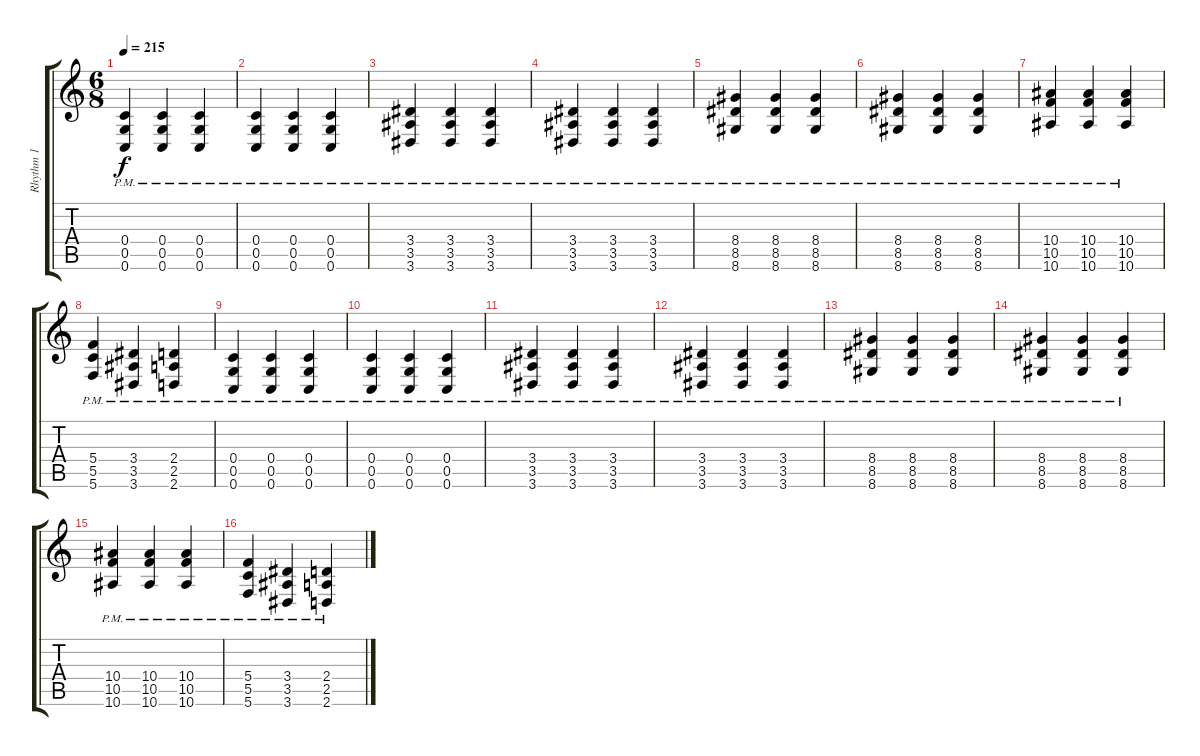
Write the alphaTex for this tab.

\track ("Rhythm 1" "Rhythm 1") {instrument distortionguitar}
\staff {score tabs}
\tuning (D4 A3 F3 C3 G2 C2) {hide}
\ts (6 8)
\tempo 215
\clef g2
\ks c
(0.4{pm} 0.5{pm} 0.6{pm}).4{dy f} (0.4{pm} 0.5{pm} 0.6{pm}).4 (0.4{pm} 0.5{pm} 0.6{pm}).4 |
(0.4{pm} 0.5{pm} 0.6{pm}).4 (0.4{pm} 0.5{pm} 0.6{pm}).4 (0.4{pm} 0.5{pm} 0.6{pm}).4 |
(3.4{pm} 3.5{pm} 3.6{pm}).4 (3.4{pm} 3.5{pm} 3.6{pm}).4 (3.4{pm} 3.5{pm} 3.6{pm}).4 |
(3.4{pm} 3.5{pm} 3.6{pm}).4 (3.4{pm} 3.5{pm} 3.6{pm}).4 (3.4{pm} 3.5{pm} 3.6{pm}).4 |
(8.4{pm} 8.5{pm} 8.6{pm}).4 (8.4{pm} 8.5{pm} 8.6{pm}).4 (8.4{pm} 8.5{pm} 8.6{pm}).4 |
(8.4{pm} 8.5{pm} 8.6{pm}).4 (8.4{pm} 8.5{pm} 8.6{pm}).4 (8.4{pm} 8.5{pm} 8.6{pm}).4 |
(10.4{pm} 10.5{pm} 10.6{pm}).4 (10.4{pm} 10.5{pm} 10.6{pm}).4 (10.4{pm} 10.5{pm} 10.6{pm}).4 |
(5.4{pm} 5.5{pm} 5.6{pm}).4 (3.4{pm} 3.5{pm} 3.6{pm}).4 (2.4{pm} 2.5{pm} 2.6{pm}).4 |
(0.4{pm} 0.5{pm} 0.6{pm}).4 (0.4{pm} 0.5{pm} 0.6{pm}).4 (0.4{pm} 0.5{pm} 0.6{pm}).4 |
(0.4{pm} 0.5{pm} 0.6{pm}).4 (0.4{pm} 0.5{pm} 0.6{pm}).4 (0.4{pm} 0.5{pm} 0.6{pm}).4 |
(3.4{pm} 3.5{pm} 3.6{pm}).4 (3.4{pm} 3.5{pm} 3.6{pm}).4 (3.4{pm} 3.5{pm} 3.6{pm}).4 |
(3.4{pm} 3.5{pm} 3.6{pm}).4 (3.4{pm} 3.5{pm} 3.6{pm}).4 (3.4{pm} 3.5{pm} 3.6{pm}).4 |
(8.4{pm} 8.5{pm} 8.6{pm}).4 (8.4{pm} 8.5{pm} 8.6{pm}).4 (8.4{pm} 8.5{pm} 8.6{pm}).4 |
(8.4{pm} 8.5{pm} 8.6{pm}).4 (8.4{pm} 8.5{pm} 8.6{pm}).4 (8.4{pm} 8.5{pm} 8.6{pm}).4 |
(10.4{pm} 10.5{pm} 10.6{pm}).4 (10.4{pm} 10.5{pm} 10.6{pm}).4 (10.4{pm} 10.5{pm} 10.6{pm}).4 |
(5.4{pm} 5.5{pm} 5.6{pm}).4 (3.4{pm} 3.5{pm} 3.6{pm}).4 (2.4{pm} 2.5{pm} 2.6{pm}).4
